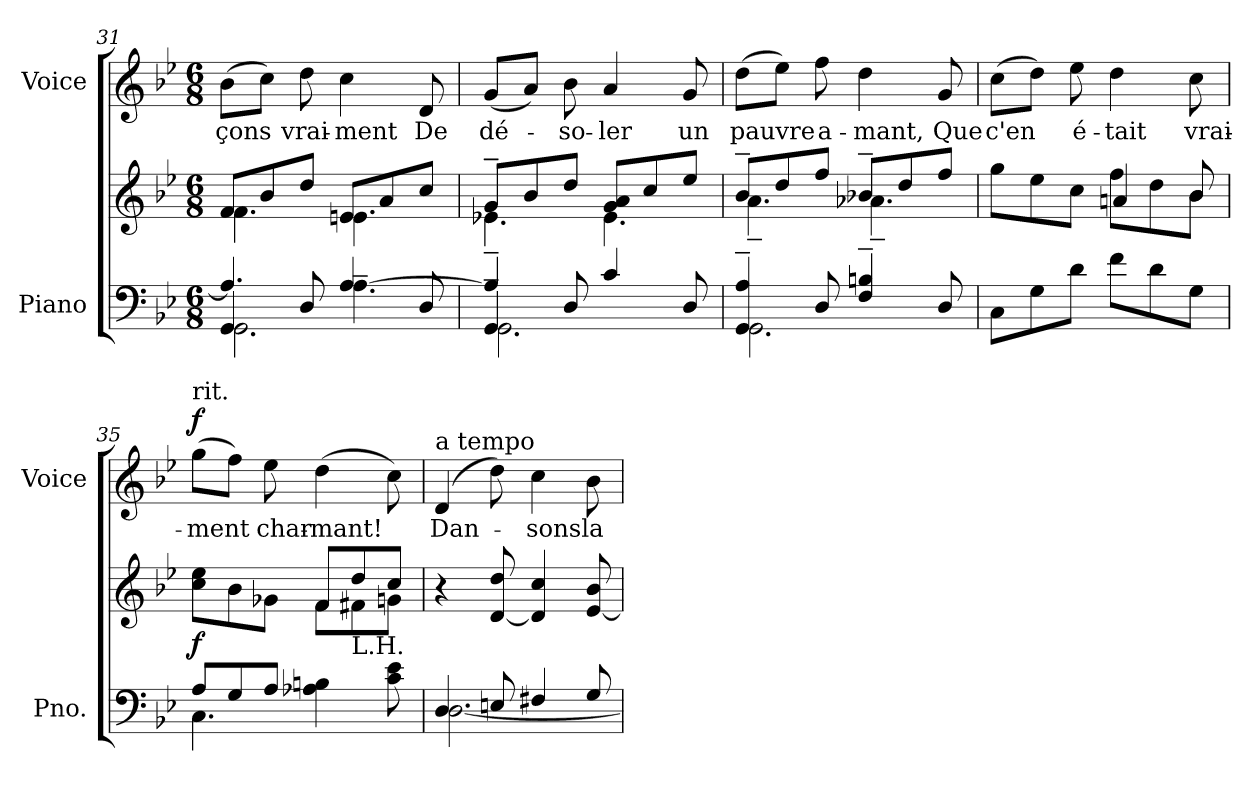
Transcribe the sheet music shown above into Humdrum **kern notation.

**kern	**kern	**dynam	**kern	**text	**dynam
*part2	*part2	*part2	*part1	*part1	*part1
*staff3	*staff2	*staff2/3	*staff1	*staff1	*staff1
*I"Piano	*	*	*I"Voice	*	*
*I'Pno.	*	*	*I'Voice	*	*
*clefF4	*clefG2	*	*clefG2	*	*
*k[b-e-]	*k[b-e-]	*	*k[b-e-]	*	*
*B-:	*B-:	*	*B-:	*	*
*M6/8	*M6/8	*	*M6/8	*	*
=31	=31	=31	=31	=31	=31
*^	*^	*	*	*	*
*	*^	*	*	*	*	*	*
!	!	!	!	!	!	!	!LO:LY:b:color=#000000	!
4GGi/	2.GGi\	4.Ai/]	8fi/L	4.fi\	.	(8b-i\L	-çons	.
.	.	.	8b-i/	.	.	8cci\J)	.	.
!	!	!	!	!	!	!	!LO:LY:b:color=#000000	!
8Di/	.	.	8ddi/J	.	.	8ddi\	vrai-	.
!	!	!	!	!	!	!	!LO:LY:b:color=#000000	!
4Ai/	.	[>4.A~i\	8eni/L	4.ei\	.	4cci\	-ment	.
.	.	.	8ai/	.	.	.	.	.
!	!	!	!	!	!	!	!LO:LY:b:color=#000000	!
8Di/	.	.	8cci/J	.	.	8di/	De	.
=32	=32	=32	=32	=32	=32	=32	=32	=32
!	!	!	!	!	!	!	!LO:LY:b:color=#000000	!
4GG~i/	2.GGi\	4A~i/]	8g~i/L	4.e-Xi\	.	(8gi/L	dé-	.
.	.	.	8b-i/	.	.	8ai/J)	.	.
!	!	!	!	!	!	!	!LO:LY:b:color=#000000	!
8Di/	.	2ryy	8ddi/J	.	.	8b-i\	-so-	.
!	!	!	!	!	!	!	!LO:LY:b:color=#000000	!
4ci/	.	.	8gi/ 8aiL	4.e-i\	.	4ai/	-ler	.
.	.	.	8cci/	.	.	.	.	.
!	!	!	!	!	!	!	!LO:LY:b:color=#000000	!
8Di/	.	.	8ee-i/J	.	.	8gi/	un	.
*	*v	*v	*	*	*	*	*	*
=33	=33	=33	=33	=33	=33	=33	=33
!	!	!	!	!	!	!LO:LY:b:color=#000000	!
4GGi/~ 4Ai~	2.GGi\	8b-~i/L	4.a~i\	.	(8ddi\L	pauvre	.
.	.	8ddi/	.	.	8ee-i\J)	.	.
!	!	!	!	!	!	!LO:LY:b:color=#000000	!
8Di/	.	8ffi/J	.	.	8ffi\	a-	.
!	!	!	!	!	!	!LO:LY:b:color=#000000	!
4Fi/~ 4Bni~	.	8b-X~i/L	4.a-X~i\	.	4ddi\	-mant,	.
.	.	8ddi/	.	.	.	.	.
!	!	!	!	!	!	!LO:LY:b:color=#000000	!
8Di/	.	8ffi/J	.	.	8gi/	Que	.
*v	*v	*	*	*	*	*	*
!!LO:LB:g=z
=34	=34	=34	=34	=34	=34	=34
!	!	!	!	!	!LO:LY:b:color=#000000	!
8Ci\L	8ggi\L	4.ryy	.	(8cci\L	c'en	.
8Gi\	8ee-i\	.	.	8ddi\J)	.	.
!	!	!	!	!	!LO:LY:b:color=#000000	!
8di\J	8cci\J	.	.	8ee-i\	é-	.
!	!	!	!	!	!LO:LY:b:color=#000000	!
8fi\L	8ffi\L	4ani/	.	4ddi\	-tait	.
8di\	8ddi\	.	.	.	.	.
!	!	!	!	!	!LO:LY:b:color=#000000	!
8Gi\J	8b-i\J	8b-i/	.	8cci\	vrai-	.
=35	=35	=35	=35	=35	=35	=35
*^	*	*	*	*	*	*
!	!	!	!	!	!LO:TX:t=rit.	!	!
!	!	!	!	!	!	!LO:LY:b:color=#000000	!
8Ai/L	4.Ci\	8cci\ 8ee-iL	4.ryy	f	(8ggi\L	-ment	f
8Gi/	.	8b-i\	.	.	8ffi\J)	.	.
!	!	!	!	!	!	!LO:LY:b:color=#000000	!
8Ai/J	.	8g-Xi\J	.	.	8ee-i\	char-	.
!	!	!	!	!	!	!LO:LY:b:color=#000000	!
4A-Xi\ 4Bni	4.ryy	8fi/L	8fi\L	.	(4ddi\	-mant!	.
!	!	!LO:TX:b:t=L.H.	!	!	!	!	!
.	.	8ddi/	8f#Xi\	.	.	.	.
8ci\ 8e-i	.	8cci/J	8gni\J	.	8cci\)	.	.
*	*	*v	*v	*	*	*	*
=36	=36	=36	=36	=36	=36	=36
*	*	*^	*	*	*	*
!	!	!	!	!	!LO:TX:a:t=a tempo	!	!
!	!	!LO:TX:b:t=a tempo	!	!	!	!	!
!	!	!	!	!	!	!LO:LY:b:color=#000000	!
*	*	*v	*v	*	*	*	*
4Di/	[<2.Di\	4r	.	(4di/	Dan-	.
8Eni/	.	[<8di/ 8ddi	.	8ddi\)	.	.
!	!	!	!	!	!LO:LY:b:color=#000000	!
4F#Xi/	.	4di/] 4cci	.	4cci\	-sons	.
!	!	!	!	!	!LO:LY:b:color=#000000	!
8Gi/	.	[<8e-i/ 8b-i	.	8b-i\	la	.
*v	*v	*	*	*	*	*
=	=	=	=	=	=
*-	*-	*-	*-	*-	*-
